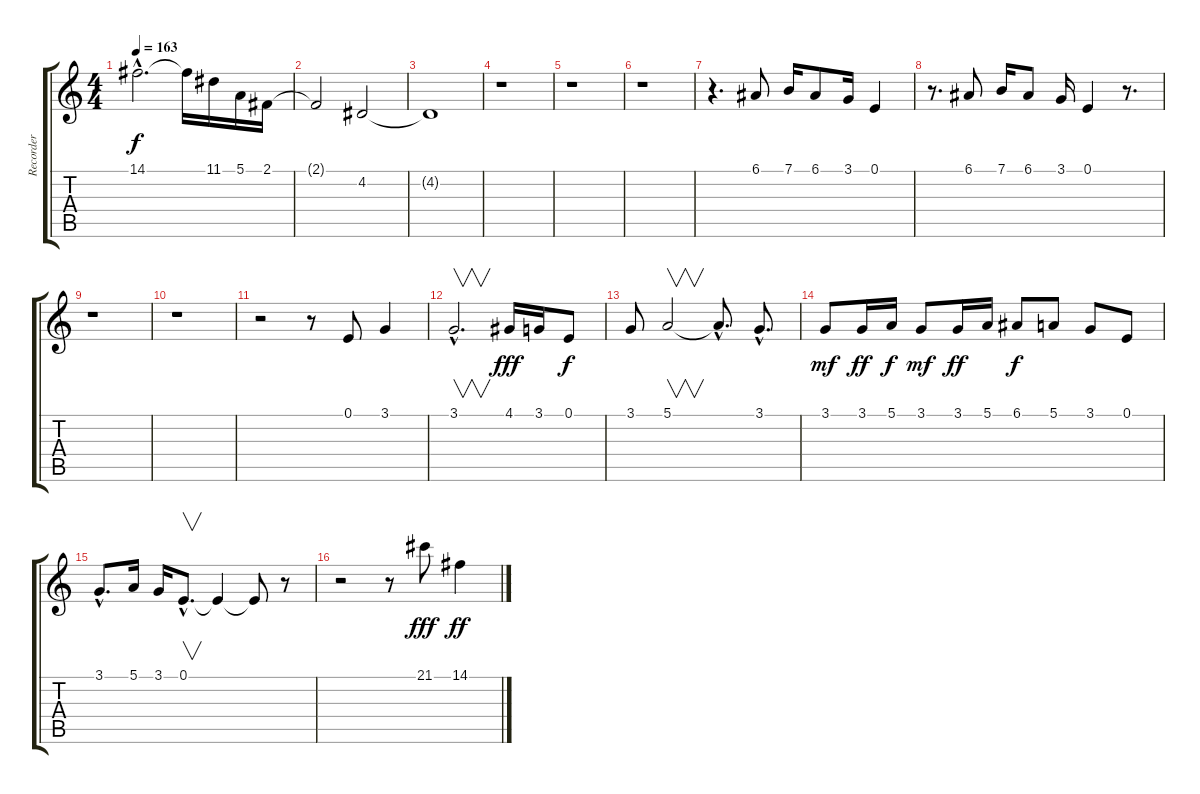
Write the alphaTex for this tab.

\track ("Recorder" "Recorder") {instrument recorder}
\staff {score tabs}
\tuning (E4 B3 G3 D3 A2 E2) {hide}
\ts (4 4)
\tempo 163
\clef g2
\ks c
14.1{hac t}.2{d dy f} 14.1{t}.16 11.1.16 5.1.16 2.1.16 |
2.1{t}.2 4.2.2 |
4.2{t}.1 |
r.1 |
r.1 |
r.1 |
r.4{d} 6.1.8 7.1.16 6.1.8 3.1.16 0.1.4 |
r.8{d} 6.1.8 7.1.16 6.1.8 3.1.16 0.1.4 r.8{d} |
r.1 |
r.1 |
r.2 r.8 0.1.8 3.1.4 |
3.1{hac}.2{v d} 4.1.16{dy fff} 3.1.16 0.1.8{dy f} |
3.1.8 5.1.2{v} 5.1{hac t}.8{d} 3.1{hac}.8{d} |
3.1.8{dy mf} 3.1.16{dy ff} 5.1.16{dy f} 3.1.8{dy mf} 3.1.16{dy ff} 5.1.16 6.1.8{dy f} 5.1.8 3.1.8 0.1.8 |
3.1{hac}.8{d} 5.1.16 3.1.16 0.1{hac}.8{v d} 0.1{t}.4 0.1{t}.8 r.8 |
r.2 r.8 21.1.8{dy fff} 14.1.4{dy ff}
